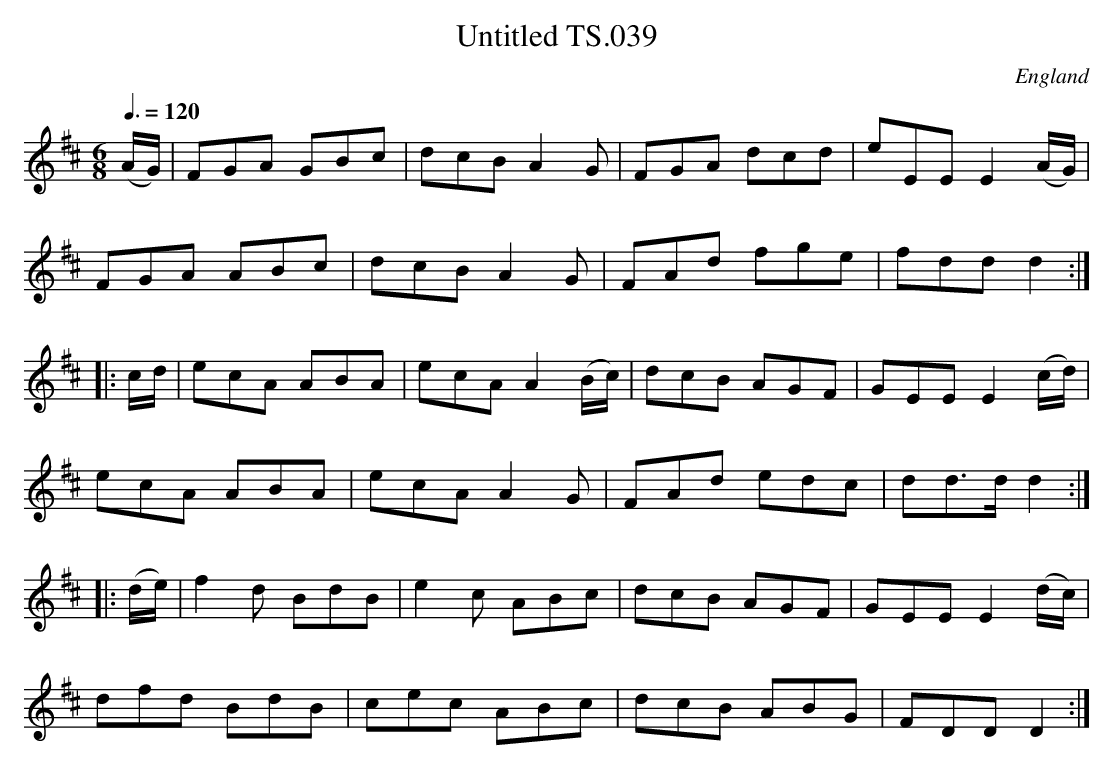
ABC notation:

X:1
T:Untitled TS.039
M:6/8
L:1/8
Q:3/8=120
O:England
notC:Prefixed as 'No.27' in MS
K:D major
(A/G/)|FGA GBc|dcB A2G|FGA dcd|eEE E2(A/G/)|!
FGA ABc|dcB A2G|FAd fge|fddd2:|!
|:c/d/|ecA ABA|ecAA2(B/c/)|dcB AGF|GEEE2(c/d/)|!
ecA ABA|ecA A2G|FAd edc|dd>dd2:|!
|:(d/e/)|f2d BdB|e2c ABc|dcB AGF|GEEE2(d/c/)|!
dfd BdB|cec ABc|dcB ABG|FDDD2:|]
